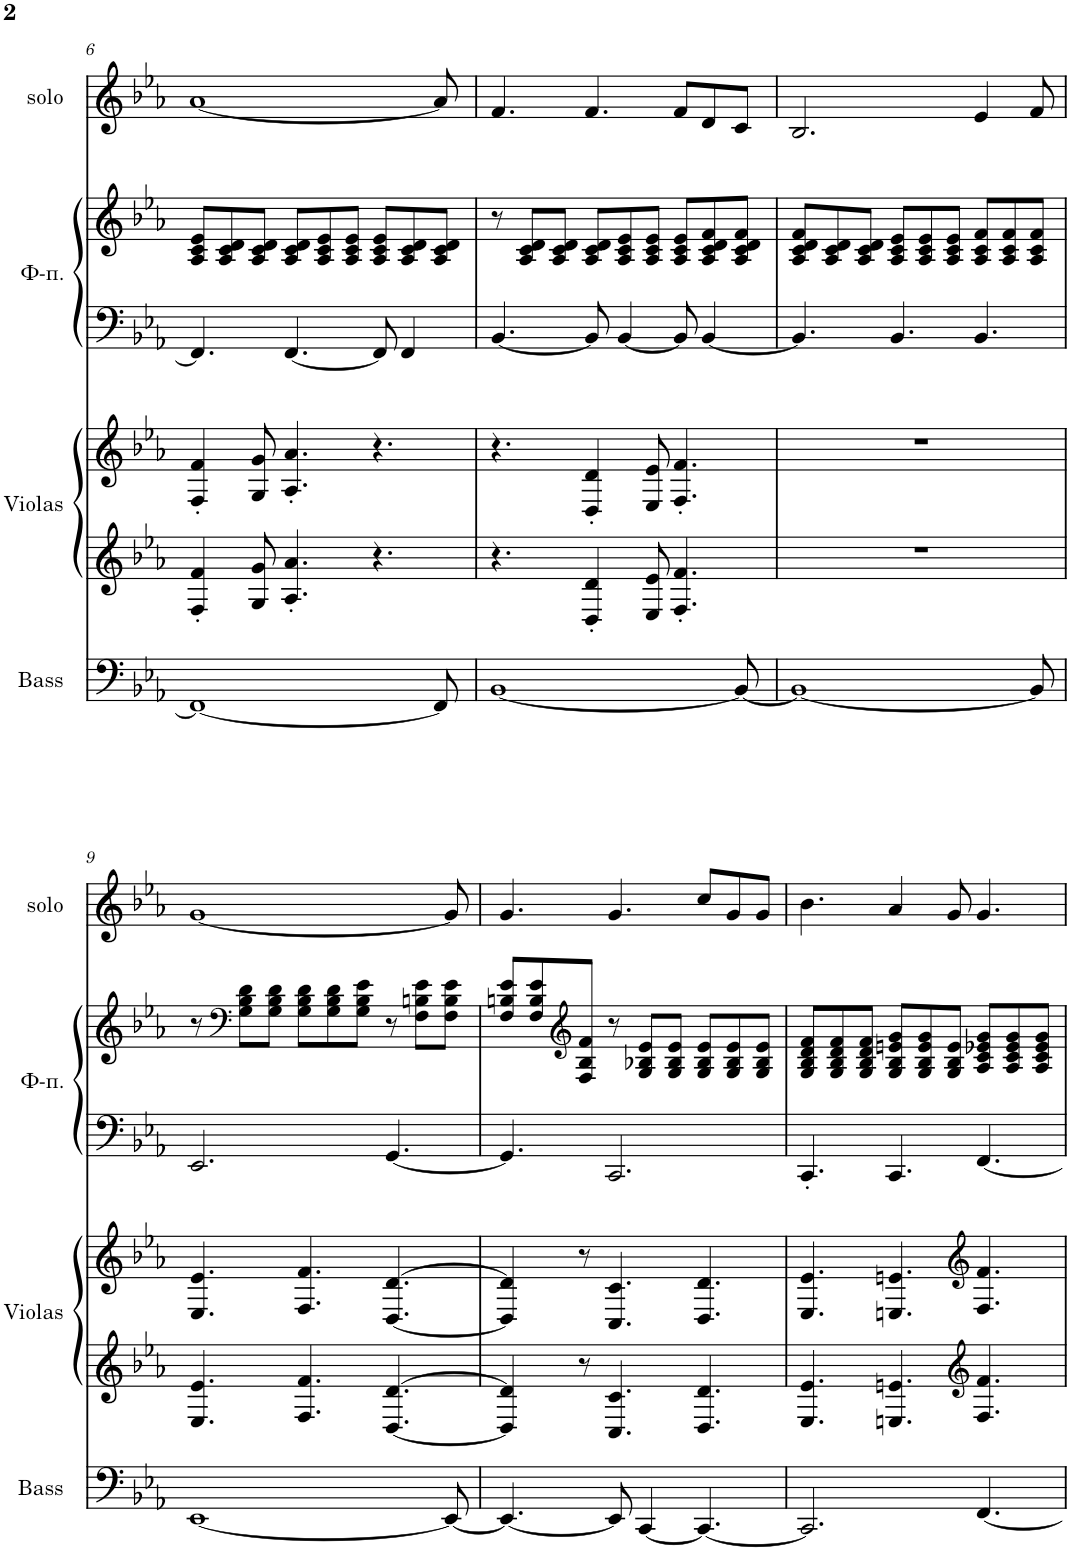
**kern	**kern	**kern	**kern	**kern	**kern
*part4	*part3	*part3	*part2	*part2	*part1
*staff6	*staff5	*staff4	*staff3	*staff2	*staff1
*I", Bass	*I", Violas1	*	*I"Фортепиано, Pialo R	*	*I", Solo
*I'Bass	*I'Violas	*	*	*	*I'solo
!!LO:PB:g=z
*clefF4	*clefG2	*clefG2	*clefF4	*clefG2	*clefG2
*k[b-e-a-]	*k[b-e-a-]	*k[b-e-a-]	*k[b-e-a-]	*k[b-e-a-]	*k[b-e-a-]
*M9/8	*M9/8	*M9/8	*M9/8	*M9/8	*M9/8
=6	=6	=6	=6	=6	=6
1FF_	4F/' 4f/'	4F/' 4f/'	4.FF/]	8A-/ 8c/ 8e-/L	[1a-
.	.	.	.	8A-/ 8c/ 8d/	.
.	8G/ 8g/	8G/ 8g/	.	8A-/ 8c/ 8d/J	.
.	4.A-/' 4.a-/'	4.A-/' 4.a-/'	[4.FF/	8A-/ 8c/ 8d/L	.
.	.	.	.	8A-/ 8c/ 8e-/	.
.	.	.	.	8A-/ 8c/ 8e-/J	.
.	4.r	4.r	8FF/]	8A-/ 8c/ 8e-/L	.
.	.	.	4FF/	8A-/ 8c/ 8d/	.
8FF/]	.	.	.	8A-/ 8c/ 8d/J	8a-/]
=7	=7	=7	=7	=7	=7
[1BB-	4.r	4.r	[4.BB-/	8r	4.f/
.	.	.	.	8A-/ 8c/ 8d/L	.
.	.	.	.	8A-/ 8c/ 8d/J	.
.	4D/' 4d/'	4D/' 4d/'	8BB-/]	8A-/ 8c/ 8d/L	4.f/
.	.	.	[4BB-/	8A-/ 8c/ 8e-/	.
.	8E-/ 8e-/	8E-/ 8e-/	.	8A-/ 8c/ 8e-/J	.
.	4.F/' 4.f/'	4.F/' 4.f/'	8BB-/]	8A-/ 8c/ 8e-/L	8f/L
.	.	.	[4BB-/	8A-/ 8c/ 8d/ 8f/	8d/
8BB-/_	.	.	.	8A-/ 8c/ 8d/ 8f/J	8c/J
=8	=8	=8	=8	=8	=8
1BB-_	8%9r	8%9r	4.BB-/]	8A-/ 8c/ 8d/ 8f/L	2.B-/
.	.	.	.	8A-/ 8c/ 8d/	.
.	.	.	.	8A-/ 8c/ 8d/J	.
.	.	.	4.BB-/	8A-/ 8c/ 8e-/L	.
.	.	.	.	8A-/ 8c/ 8e-/	.
.	.	.	.	8A-/ 8c/ 8e-/J	.
.	.	.	4.BB-/	8A-/ 8c/ 8f/L	4e-/
.	.	.	.	8A-/ 8c/ 8f/	.
8BB-/]	.	.	.	8A-/ 8c/ 8f/J	8f/
!!LO:LB:g=z
=9	=9	=9	=9	=9	=9
[1EE-	4.E-/ 4.e-/	4.E-/ 4.e-/	2.EE-/	8r	[1g
*	*	*	*	*clefF4	*
.	.	.	.	8G\ 8B-\ 8d\L	.
.	.	.	.	8G\ 8B-\ 8d\J	.
.	4.F/ 4.f/	4.F/ 4.f/	.	8G\ 8B-\ 8d\L	.
.	.	.	.	8G\ 8B-\ 8d\	.
.	.	.	.	8G\ 8B-\ 8e-\J	.
.	[4.D/ [4.d/	[4.D/ [4.d/	[4.GG/	8r	.
.	.	.	.	8F\ 8Bn\ 8e-\L	.
8EE-/_	.	.	.	8F\ 8B\ 8e-\J	8g/]
=10	=10	=10	=10	=10	=10
4.EE-/_	4D/] 4d/]	4D/] 4d/]	4.GG/]	8F/ 8Bn/ 8e-/L	4.g/
.	.	.	.	8F/ 8B/ 8e-/	.
*	*	*	*	*clefG2	*
.	8r	8r	.	8F/ 8B/ 8f/J	.
8EE-/]	4.C/ 4.c/	4.C/ 4.c/	2.CC/	8r	4.g/
[4CC/	.	.	.	8G/ 8B-X/ 8e-/L	.
.	.	.	.	8G/ 8B-/ 8e-/J	.
4.CC/_	4.D/ 4.d/	4.D/ 4.d/	.	8G/ 8B-/ 8e-/L	8cc/L
.	.	.	.	8G/ 8B-/ 8e-/	8g/
.	.	.	.	8G/ 8B-/ 8e-/J	8g/J
=11	=11	=11	=11	=11	=11
2.CC/]	4.E-/ 4.e-/	4.E-/ 4.e-/	4.CC'/	8G/ 8B-/ 8d/ 8f/L	4.b-\
.	.	.	.	8G/ 8B-/ 8d/ 8f/	.
.	.	.	.	8G/ 8B-/ 8d/ 8f/J	.
.	4.En/ 4.en/	4.En/ 4.en/	4.CC/	8G/ 8B-/ 8en/ 8g/L	4a-/
.	.	.	.	8G/ 8B-/ 8e/ 8g/	.
.	.	.	.	8G/ 8B-/ 8e/J	8g/
*	*clefG2	*clefG2	*	*	*
[4.FF/	4.F/ 4.f/	4.F/ 4.f/	[4.FF/	8A-/ 8c/ 8e-X/ 8g/L	4.g/
.	.	.	.	8A-/ 8c/ 8e-/ 8g/	.
.	.	.	.	8A-/ 8c/ 8e-/ 8g/J	.
=	=	=	=	=	=
*-	*-	*-	*-	*-	*-
